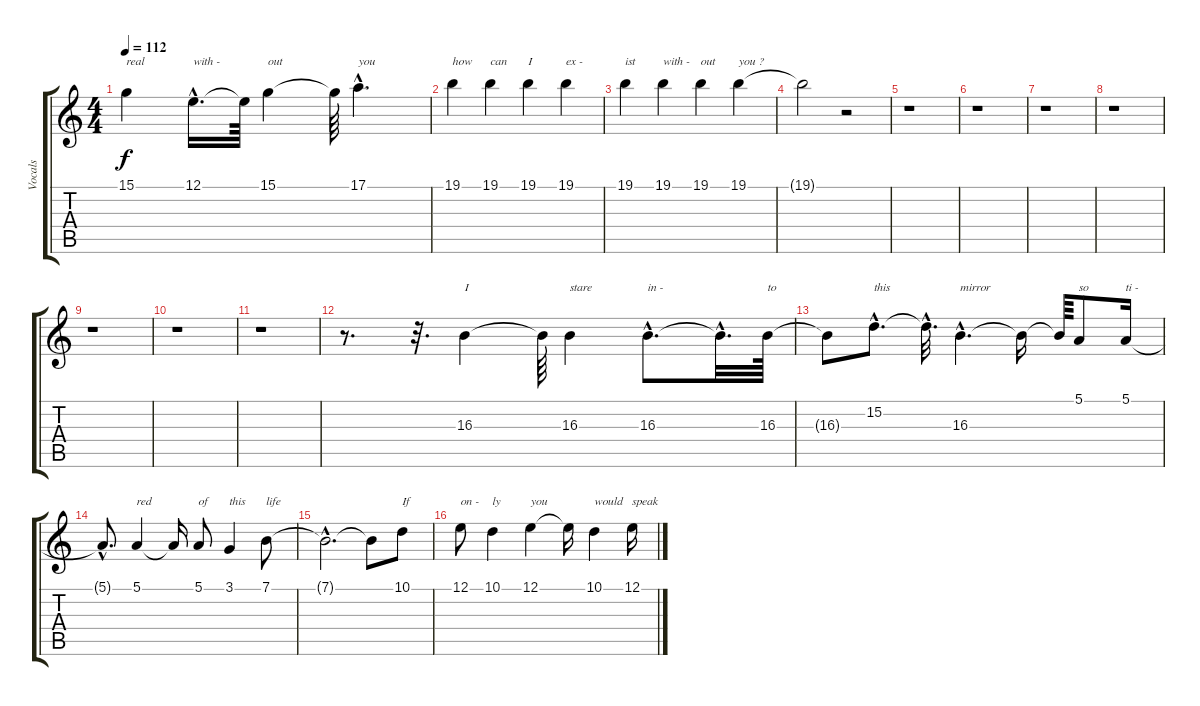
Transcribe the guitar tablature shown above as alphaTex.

\track ("Vocals" "Vocals") {instrument stringensemble1}
\staff {score tabs}
\tuning (E4 B3 G3 D3 A2 E2) {hide}
\ts (4 4)
\tempo 112
\clef g2
\ks c
15.1.4{txt "real" dy f} 12.1{hac}.16{d txt "with -"} 12.1{t}.64 15.1.4{txt "out"} 15.1{t}.64 17.1{hac}.4{d txt "you"} |
19.1.4{txt "how"} 19.1.4{txt "can"} 19.1.4{txt "I"} 19.1.4{txt "ex -"} |
19.1.4{txt "ist"} 19.1.4{txt "with -"} 19.1.4{txt "out"} 19.1.4{txt "you ?"} |
19.1{t}.2 r.2 |
r.1 |
r.1 |
r.1 |
r.1 |
r.1 |
r.1 |
r.1 |
r.8{d} r.32{d} 16.3.4{txt "I"} 16.3{t}.64 16.3.4{txt "stare"} 16.3{hac}.8{d txt "in -"} 16.3{hac t}.32{d} 16.3.64{txt "to"} |
16.3{t}.8 15.2{hac}.8{d txt "this"} 15.2{hac t}.32{d} 16.3{hac}.4{d txt "mirror"} 16.3{t}.16 16.3{t}.64 5.1.8{txt "so"} 5.1.16{txt "ti -"} |
5.1{hac t}.8{d} 5.1.4{txt "red"} 5.1{t}.16 5.1.8{txt "of"} 3.1.4{txt "this"} 7.1.8{txt "life"} |
7.1{hac t}.2{d} 7.1{t}.8 10.1.8{txt "If"} |
12.1.8{txt "on -"} 10.1.4{txt "ly"} 12.1.4{txt "you"} 12.1{t}.16 10.1.4{txt "would"} 12.1.16{txt "speak"}
